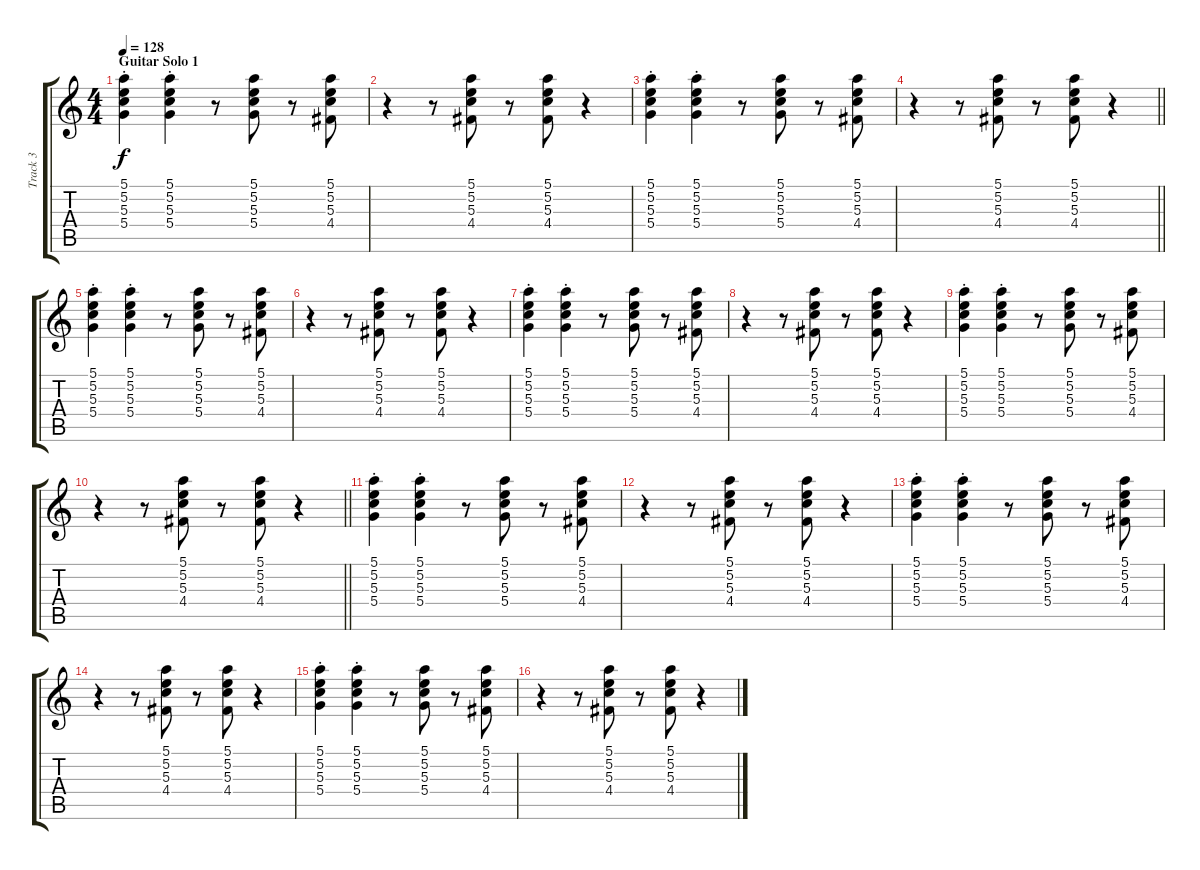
\track ("Track 3" "Track 3") {instrument acousticguitarsteel}
\staff {score tabs}
\tuning (E4 B3 G3 D3 A2 E2) {hide}
\ts (4 4)
\section ("" "Guitar Solo 1")
\tempo 128
\clef g2
\ks c
(5.1{st} 5.2{st} 5.3{st} 5.4{st}).4{dy f} (5.1{st} 5.2{st} 5.3{st} 5.4{st}).4 r.8 (5.1 5.2 5.3 5.4).8 r.8 (5.1 5.2 5.3 4.4).8 |
r.4 r.8 (5.1 5.2 5.3 4.4).8 r.8 (5.1 5.2 5.3 4.4).8 r.4 |
(5.1{st} 5.2{st} 5.3{st} 5.4{st}).4 (5.1{st} 5.2{st} 5.3{st} 5.4{st}).4 r.8 (5.1 5.2 5.3 5.4).8 r.8 (5.1 5.2 5.3 4.4).8 |
\barLineRight lightlight
r.4 r.8 (5.1 5.2 5.3 4.4).8 r.8 (5.1 5.2 5.3 4.4).8 r.4 |
(5.1{st} 5.2{st} 5.3{st} 5.4{st}).4 (5.1{st} 5.2{st} 5.3{st} 5.4{st}).4 r.8 (5.1 5.2 5.3 5.4).8 r.8 (5.1 5.2 5.3 4.4).8 |
r.4 r.8 (5.1 5.2 5.3 4.4).8 r.8 (5.1 5.2 5.3 4.4).8 r.4 |
(5.1{st} 5.2{st} 5.3{st} 5.4{st}).4 (5.1{st} 5.2{st} 5.3{st} 5.4{st}).4 r.8 (5.1 5.2 5.3 5.4).8 r.8 (5.1 5.2 5.3 4.4).8 |
r.4 r.8 (5.1 5.2 5.3 4.4).8 r.8 (5.1 5.2 5.3 4.4).8 r.4 |
(5.1{st} 5.2{st} 5.3{st} 5.4{st}).4 (5.1{st} 5.2{st} 5.3{st} 5.4{st}).4 r.8 (5.1 5.2 5.3 5.4).8 r.8 (5.1 5.2 5.3 4.4).8 |
\barLineRight lightlight
r.4 r.8 (5.1 5.2 5.3 4.4).8 r.8 (5.1 5.2 5.3 4.4).8 r.4 |
(5.1{st} 5.2{st} 5.3{st} 5.4{st}).4 (5.1{st} 5.2{st} 5.3{st} 5.4{st}).4 r.8 (5.1 5.2 5.3 5.4).8 r.8 (5.1 5.2 5.3 4.4).8 |
r.4 r.8 (5.1 5.2 5.3 4.4).8 r.8 (5.1 5.2 5.3 4.4).8 r.4 |
(5.1{st} 5.2{st} 5.3{st} 5.4{st}).4 (5.1{st} 5.2{st} 5.3{st} 5.4{st}).4 r.8 (5.1 5.2 5.3 5.4).8 r.8 (5.1 5.2 5.3 4.4).8 |
r.4 r.8 (5.1 5.2 5.3 4.4).8 r.8 (5.1 5.2 5.3 4.4).8 r.4 |
(5.1{st} 5.2{st} 5.3{st} 5.4{st}).4 (5.1{st} 5.2{st} 5.3{st} 5.4{st}).4 r.8 (5.1 5.2 5.3 5.4).8 r.8 (5.1 5.2 5.3 4.4).8 |
r.4 r.8 (5.1 5.2 5.3 4.4).8 r.8 (5.1 5.2 5.3 4.4).8 r.4
